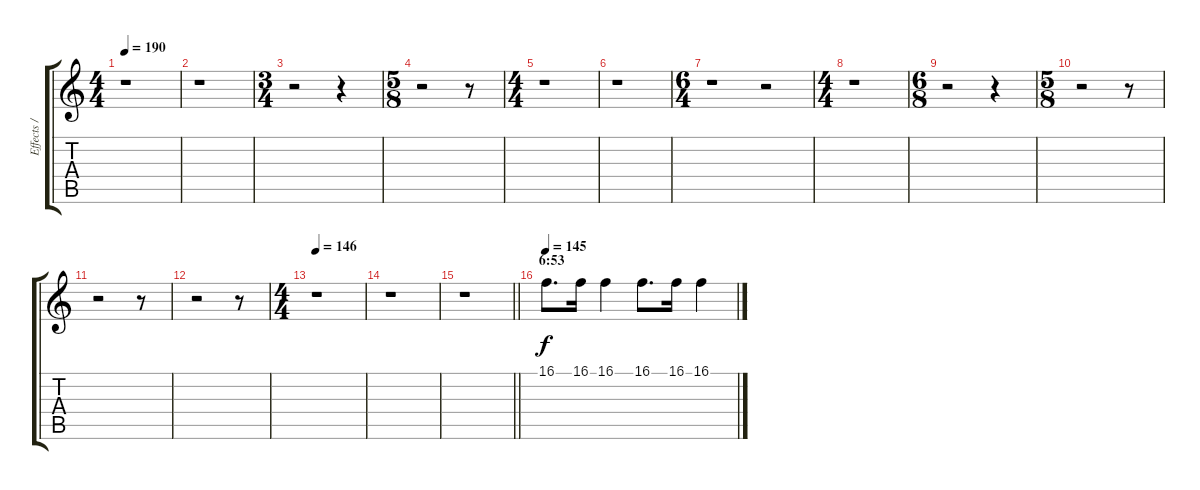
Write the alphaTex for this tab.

\track ("Effects / Vocals / Add'l Guitar" "Effects / ") {instrument lead2sawtooth}
\staff {score tabs}
\tuning (Db4 Ab3 E3 B2 Gb2 Db2) {hide}
\ts (4 4)
\tempo 190
\clef g2
\ks c
r.1{dy f} |
r.1 |
\ts (3 4)
r.2 r.4 |
\ts (5 8)
r.2 r.8 |
\ts (4 4)
r.1 |
r.1 |
\ts (6 4)
r.1 r.2 |
\ts (4 4)
r.1 |
\ts (6 8)
r.2 r.4 |
\ts (5 8)
r.2 r.8 |
r.2 r.8 |
r.2 r.8 |
\ts (4 4)
\tempo 146
r.1 |
r.1 |
\barLineRight lightlight
r.1 |
\section ("" "6:53")
\tempo 145
16.1.8{d volume 7 instrument electricgrandpiano} 16.1.16 16.1.4 16.1.8{d} 16.1.16 16.1.4
